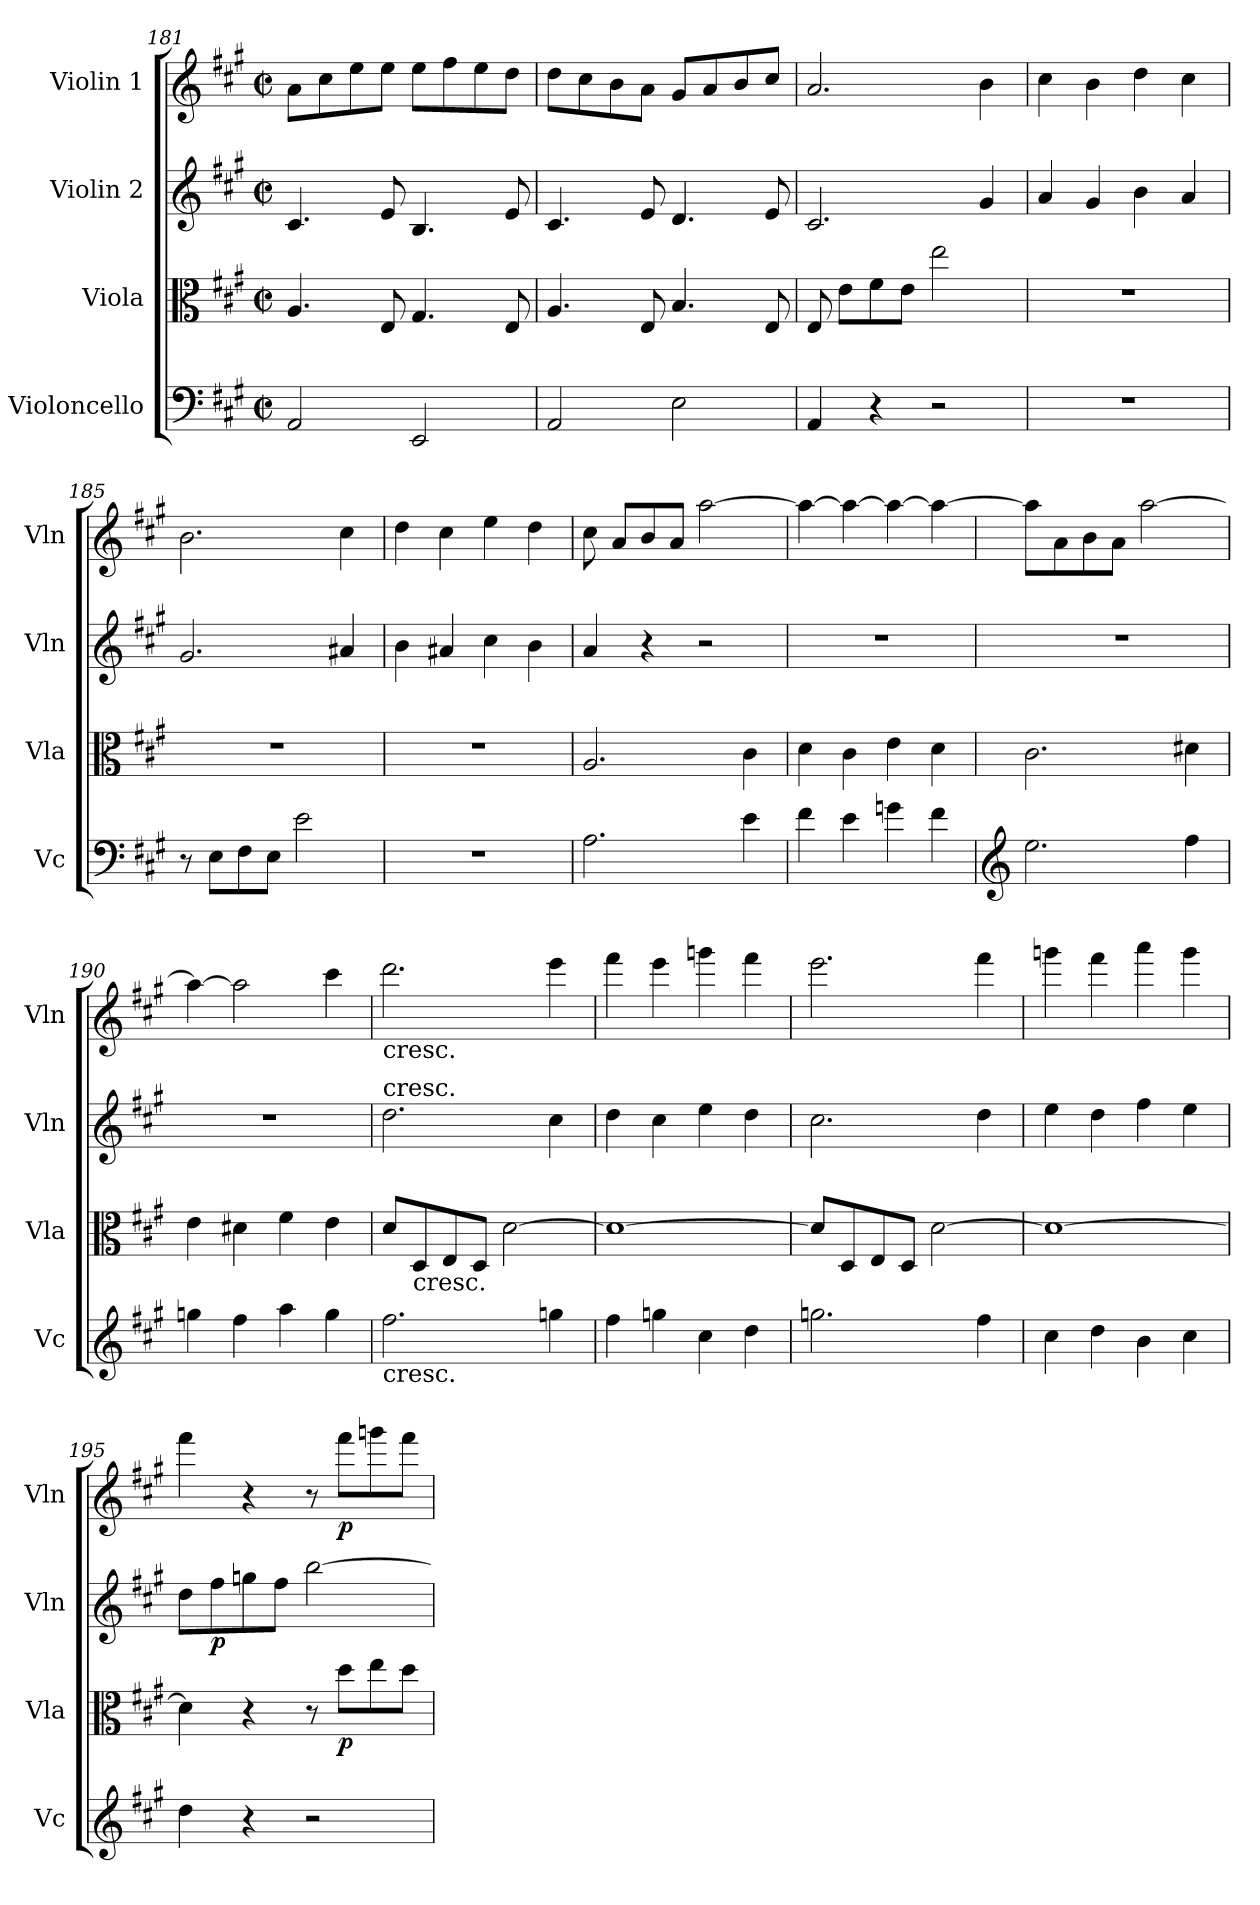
**kern	**kern	**dynam	**kern	**dynam	**kern	**dynam
*part4	*part3	*part3	*part2	*part2	*part1	*part1
*staff4	*staff3	*staff3	*staff2	*staff2	*staff1	*staff1
*I"Violoncello	*I"Viola	*	*I"Violin 2	*	*I"Violin 1	*
*I'Vc	*I'Vla	*	*I'Vln	*	*I'Vln	*
!!LO:PB:g=z
*clefF4	*clefC3	*	*clefG2	*	*clefG2	*
*k[f#c#g#]	*k[f#c#g#]	*	*k[f#c#g#]	*	*k[f#c#g#]	*
*A:	*A:	*	*A:	*	*A:	*
*M2/2	*M2/2	*	*M2/2	*	*M2/2	*
*met(c|)	*met(c|)	*	*met(c|)	*	*met(c|)	*
=181	=181	=181	=181	=181	=181	=181
2AA/	4.A/	.	4.c#/	.	8a\L	.
.	.	.	.	.	8cc#\	.
.	.	.	.	.	8ee\	.
.	8E/	.	8e/	.	8ee\J	.
2EE/	4.G#/	.	4.B/	.	8ee\L	.
.	.	.	.	.	8ff#\	.
.	.	.	.	.	8ee\	.
.	8E/	.	8e/	.	8dd\J	.
=182	=182	=182	=182	=182	=182	=182
2AA/	4.A/	.	4.c#/	.	8dd\L	.
.	.	.	.	.	8cc#\	.
.	.	.	.	.	8b\	.
.	8E/	.	8e/	.	8a\J	.
2E\	4.B/	.	4.d/	.	8g#/L	.
.	.	.	.	.	8a/	.
.	.	.	.	.	8b/	.
.	8E/	.	8e/	.	8cc#/J	.
=183	=183	=183	=183	=183	=183	=183
4AA/	8E/	.	2.c#/	.	2.a/	.
.	8e\L	.	.	.	.	.
4r	8f#\	.	.	.	.	.
.	8e\J	.	.	.	.	.
2r	2ee\	.	.	.	.	.
.	.	.	4g#/	.	4b\	.
=184	=184	=184	=184	=184	=184	=184
1r	1r	.	4a/	.	4cc#\	.
.	.	.	4g#/	.	4b\	.
.	.	.	4b\	.	4dd\	.
.	.	.	4a/	.	4cc#\	.
!!LO:LB:g=z
=185	=185	=185	=185	=185	=185	=185
8r	1r	.	2.g#/	.	2.b\	.
8E\L	.	.	.	.	.	.
8F#\	.	.	.	.	.	.
8E\J	.	.	.	.	.	.
2e\	.	.	.	.	.	.
.	.	.	4a#X/	.	4cc#\	.
=186	=186	=186	=186	=186	=186	=186
1r	1r	.	4b\	.	4dd\	.
.	.	.	4a#X/	.	4cc#\	.
.	.	.	4cc#\	.	4ee\	.
.	.	.	4b\	.	4dd\	.
=187	=187	=187	=187	=187	=187	=187
2.A\	2.A/	.	4a/	.	8cc#\	.
.	.	.	.	.	8a/L	.
.	.	.	4r	.	8b/	.
.	.	.	.	.	8a/J	.
.	.	.	2r	.	[2aa\	.
4e\	4c#\	.	.	.	.	.
=188	=188	=188	=188	=188	=188	=188
4f#\	4d\	.	1r	.	4aa\_	.
4e\	4c#\	.	.	.	4aa\_	.
4gn\	4e\	.	.	.	4aa\_	.
4f#\	4d\	.	.	.	4aa\_	.
=189	=189	=189	=189	=189	=189	=189
*clefG2	*	*	*	*	*	*
2.ee\	2.c#\	.	1r	.	8aa\L]	.
.	.	.	.	.	8a\	.
.	.	.	.	.	8b\	.
.	.	.	.	.	8a\J	.
.	.	.	.	.	[2aa\	.
4ff#\	4d#X\	.	.	.	.	.
!!LO:PB:g=z
=190	=190	=190	=190	=190	=190	=190
4ggn\	4e\	.	1r	.	4aa\_	.
4ff#\	4d#X\	.	.	.	2aa\]	.
4aa\	4f#\	.	.	.	.	.
4gg\	4e\	.	.	.	4ccc#\	.
=191	=191	=191	=191	=191	=191	=191
!	!	!	!	!	!LO:TX:b:t=cresc.	!
!	!	!	!LO:TX:a:t=cresc.	!	!	!
!LO:TX:b:t=cresc.	!	!	!	!	!	!
2.ff#\	8d/L	.	2.dd\	.	2.ddd\	.
!	!LO:TX:b:t=cresc.	!	!	!	!	!
.	8D/	.	.	.	.	.
.	8E/	.	.	.	.	.
.	8D/J	.	.	.	.	.
.	[2d\	.	.	.	.	.
4ggn\	.	.	4cc#\	.	4eee\	.
=192	=192	=192	=192	=192	=192	=192
4ff#\	1d_	.	4dd\	.	4fff#\	.
4ggn\	.	.	4cc#\	.	4eee\	.
4cc#\	.	.	4ee\	.	4gggn\	.
4dd\	.	.	4dd\	.	4fff#\	.
=193	=193	=193	=193	=193	=193	=193
2.ggn\	8d/L]	.	2.cc#\	.	2.eee\	.
.	8D/	.	.	.	.	.
.	8E/	.	.	.	.	.
.	8D/J	.	.	.	.	.
.	[2d\	.	.	.	.	.
4ff#\	.	.	4dd\	.	4fff#\	.
!!LO:LB:g=z
=194	=194	=194	=194	=194	=194	=194
4cc#\	1d_	.	4ee\	.	4gggn\	.
4dd\	.	.	4dd\	.	4fff#\	.
4b\	.	.	4ff#\	.	4aaa\	.
4cc#\	.	.	4ee\	.	4ggg\	.
!!LO:PB:g=z
=195	=195	=195	=195	=195	=195	=195
4dd\	4d\]	.	8dd\L	.	4fff#\	.
!	!	!	!	!LO:DY:b	!	!
.	.	.	8ff#\	p	.	.
4r	4r	.	8ggn\	.	4r	.
.	.	.	8ff#\J	.	.	.
2r	8r	.	[2bb\	.	8r	.
!	!	!LO:DY:b	!	!	!	!LO:DY:b
.	8dd\L	p	.	.	8fff#\L	p
.	8ee\	.	.	.	8gggn\	.
.	8dd\J	.	.	.	8fff#\J	.
=	=	=	=	=	=	=
*-	*-	*-	*-	*-	*-	*-
